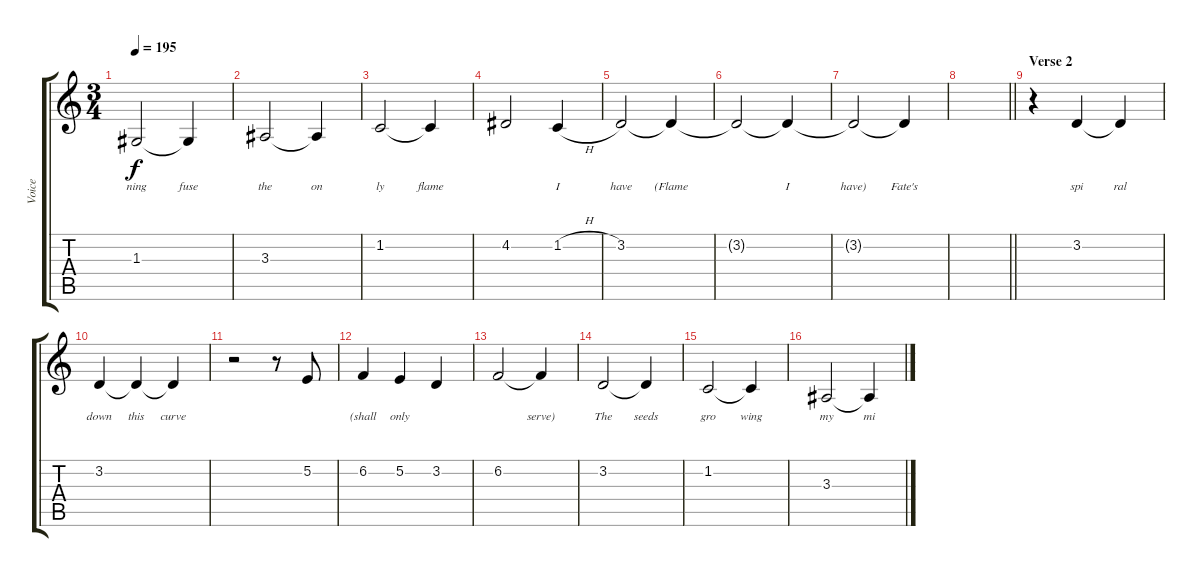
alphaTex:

\track ("Voice" "Voice") {instrument altosax}
\staff {score tabs}
\tuning (E4 B3 G3 D3 A2 E2) {hide}
\ts (3 4)
\tempo 195
\clef g2
\ks c
1.3.2{lyrics (0 "ning") lyrics (1 "") lyrics (2 "") lyrics (3 "") lyrics (4 "") dy f} 1.3{t}.4{lyrics (0 "fuse") lyrics (1 "") lyrics (2 "") lyrics (3 "") lyrics (4 "")} |
3.3.2{lyrics (0 "the") lyrics (1 "") lyrics (2 "") lyrics (3 "") lyrics (4 "")} 3.3{t}.4{lyrics (0 "on") lyrics (1 "") lyrics (2 "") lyrics (3 "") lyrics (4 "")} |
1.2.2{lyrics (0 "ly") lyrics (1 "") lyrics (2 "") lyrics (3 "") lyrics (4 "")} 1.2{t}.4{lyrics (0 "flame") lyrics (1 "") lyrics (2 "") lyrics (3 "") lyrics (4 "")} |
4.2.2{lyrics (0 "") lyrics (1 "") lyrics (2 "") lyrics (3 "") lyrics (4 "")} 1.2{h}.4{lyrics (0 "I") lyrics (1 "") lyrics (2 "") lyrics (3 "") lyrics (4 "")} |
3.2.2{lyrics (0 "have") lyrics (1 "") lyrics (2 "") lyrics (3 "") lyrics (4 "")} 3.2{t}.4{lyrics (0 "(Flame") lyrics (1 "") lyrics (2 "") lyrics (3 "") lyrics (4 "")} |
3.2{t}.2{lyrics (0 "") lyrics (1 "") lyrics (2 "") lyrics (3 "") lyrics (4 "") volume 7} 3.2{t}.4{lyrics (0 "I") lyrics (1 "") lyrics (2 "") lyrics (3 "") lyrics (4 "")} |
3.2{t}.2{lyrics (0 "have)") lyrics (1 "") lyrics (2 "") lyrics (3 "") lyrics (4 "")} 3.2{t}.4{lyrics (0 "Fate's") lyrics (1 "") lyrics (2 "") lyrics (3 "") lyrics (4 "")} |
\barLineRight lightlight
|
\section ("" "Verse 2")
r.4{volume 15} 3.2.4{lyrics (0 "spi") lyrics (1 "") lyrics (2 "") lyrics (3 "") lyrics (4 "")} 3.2{t}.4{lyrics (0 "ral") lyrics (1 "") lyrics (2 "") lyrics (3 "") lyrics (4 "")} |
3.2.4{lyrics (0 "down") lyrics (1 "") lyrics (2 "") lyrics (3 "") lyrics (4 "")} 3.2{t}.4{lyrics (0 "this") lyrics (1 "") lyrics (2 "") lyrics (3 "") lyrics (4 "")} 3.2{t}.4{lyrics (0 "curve") lyrics (1 "") lyrics (2 "") lyrics (3 "") lyrics (4 "")} |
r.2 r.8 5.2.8{lyrics (0 "") lyrics (1 "") lyrics (2 "") lyrics (3 "") lyrics (4 "")} |
6.2.4{lyrics (0 "(shall") lyrics (1 "") lyrics (2 "") lyrics (3 "") lyrics (4 "")} 5.2.4{lyrics (0 "only") lyrics (1 "") lyrics (2 "") lyrics (3 "") lyrics (4 "")} 3.2.4{lyrics (0 "") lyrics (1 "") lyrics (2 "") lyrics (3 "") lyrics (4 "")} |
6.2.2{lyrics (0 "") lyrics (1 "") lyrics (2 "") lyrics (3 "") lyrics (4 "")} 6.2{t}.4{lyrics (0 "serve)") lyrics (1 "") lyrics (2 "") lyrics (3 "") lyrics (4 "")} |
3.2.2{lyrics (0 "The") lyrics (1 "") lyrics (2 "") lyrics (3 "") lyrics (4 "")} 3.2{t}.4{lyrics (0 "seeds") lyrics (1 "") lyrics (2 "") lyrics (3 "") lyrics (4 "")} |
1.2.2{lyrics (0 "gro") lyrics (1 "") lyrics (2 "") lyrics (3 "") lyrics (4 "")} 1.2{t}.4{lyrics (0 "wing") lyrics (1 "") lyrics (2 "") lyrics (3 "") lyrics (4 "")} |
3.3.2{lyrics (0 "my") lyrics (1 "") lyrics (2 "") lyrics (3 "") lyrics (4 "")} 3.3{t}.4{lyrics (0 "mi") lyrics (1 "") lyrics (2 "") lyrics (3 "") lyrics (4 "")}
